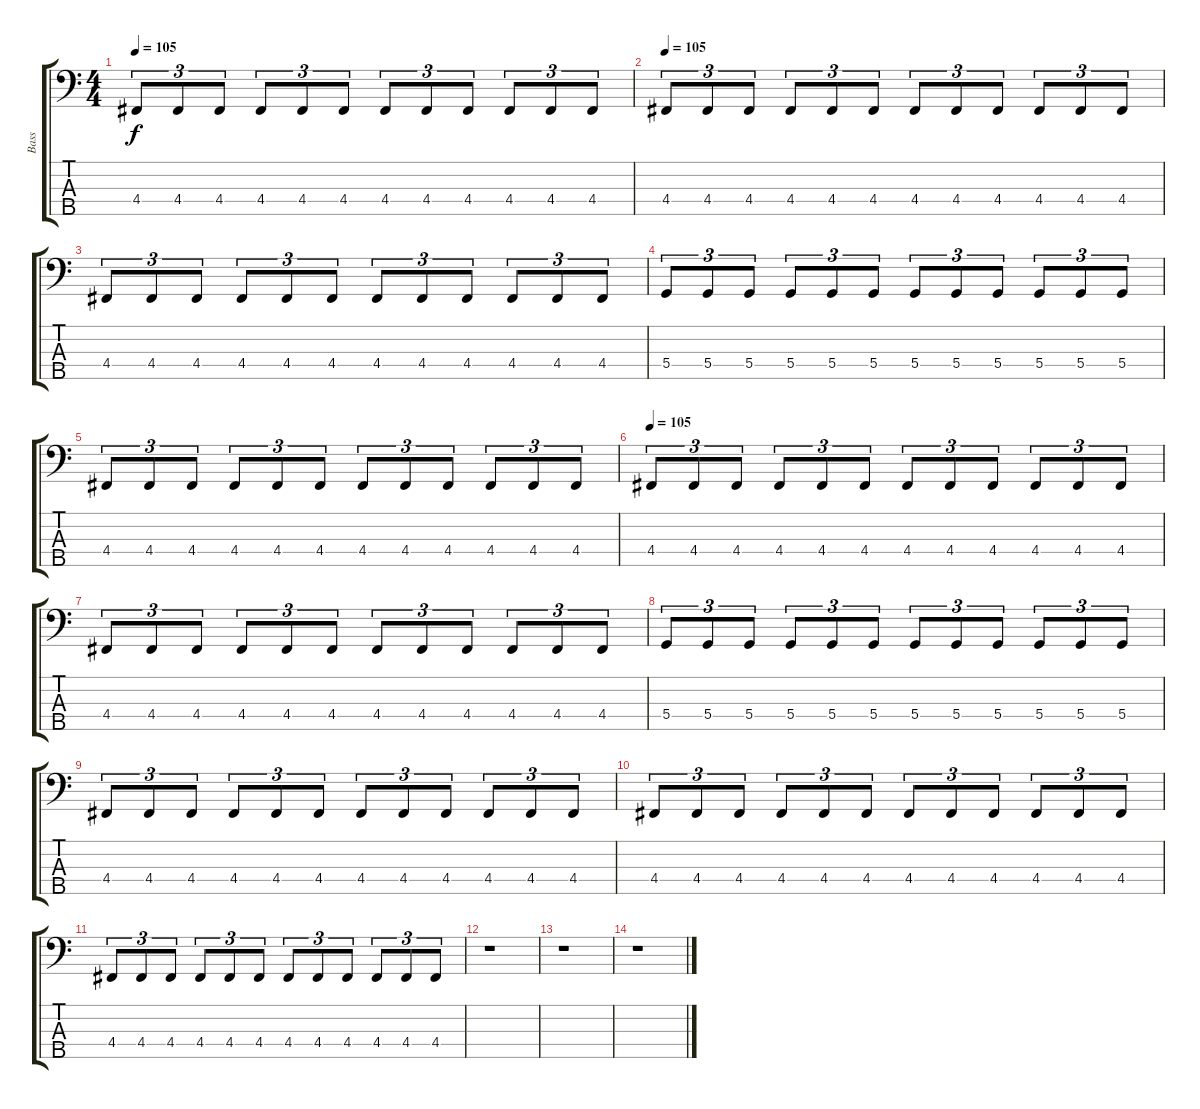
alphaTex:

\track ("Bass" "Bass") {instrument electricbassfinger}
\staff {score tabs}
\tuning (F2 C2 G1 D1 A0) {hide}
\ts (4 4)
\tempo 105
\clef f4
\ks c
4.4.8{tu (3 2) dy f} 4.4.8{tu (3 2)} 4.4.8{tu (3 2)} 4.4.8{tu (3 2)} 4.4.8{tu (3 2)} 4.4.8{tu (3 2)} 4.4.8{tu (3 2)} 4.4.8{tu (3 2)} 4.4.8{tu (3 2)} 4.4.8{tu (3 2)} 4.4.8{tu (3 2)} 4.4.8{tu (3 2)} |
\tempo 105
4.4.8{tu (3 2) volume 10} 4.4.8{tu (3 2)} 4.4.8{tu (3 2)} 4.4.8{tu (3 2)} 4.4.8{tu (3 2)} 4.4.8{tu (3 2)} 4.4.8{tu (3 2)} 4.4.8{tu (3 2)} 4.4.8{tu (3 2)} 4.4.8{tu (3 2)} 4.4.8{tu (3 2)} 4.4.8{tu (3 2)} |
4.4.8{tu (3 2)} 4.4.8{tu (3 2)} 4.4.8{tu (3 2)} 4.4.8{tu (3 2)} 4.4.8{tu (3 2)} 4.4.8{tu (3 2)} 4.4.8{tu (3 2)} 4.4.8{tu (3 2)} 4.4.8{tu (3 2)} 4.4.8{tu (3 2)} 4.4.8{tu (3 2)} 4.4.8{tu (3 2)} |
5.4.8{tu (3 2) volume 8} 5.4.8{tu (3 2)} 5.4.8{tu (3 2)} 5.4.8{tu (3 2)} 5.4.8{tu (3 2)} 5.4.8{tu (3 2)} 5.4.8{tu (3 2)} 5.4.8{tu (3 2)} 5.4.8{tu (3 2)} 5.4.8{tu (3 2)} 5.4.8{tu (3 2)} 5.4.8{tu (3 2)} |
4.4.8{tu (3 2)} 4.4.8{tu (3 2)} 4.4.8{tu (3 2)} 4.4.8{tu (3 2)} 4.4.8{tu (3 2)} 4.4.8{tu (3 2)} 4.4.8{tu (3 2)} 4.4.8{tu (3 2)} 4.4.8{tu (3 2)} 4.4.8{tu (3 2)} 4.4.8{tu (3 2)} 4.4.8{tu (3 2)} |
\tempo 105
4.4.8{tu (3 2) volume 6} 4.4.8{tu (3 2)} 4.4.8{tu (3 2)} 4.4.8{tu (3 2)} 4.4.8{tu (3 2)} 4.4.8{tu (3 2)} 4.4.8{tu (3 2)} 4.4.8{tu (3 2)} 4.4.8{tu (3 2)} 4.4.8{tu (3 2)} 4.4.8{tu (3 2)} 4.4.8{tu (3 2)} |
4.4.8{tu (3 2)} 4.4.8{tu (3 2)} 4.4.8{tu (3 2)} 4.4.8{tu (3 2)} 4.4.8{tu (3 2)} 4.4.8{tu (3 2)} 4.4.8{tu (3 2)} 4.4.8{tu (3 2)} 4.4.8{tu (3 2)} 4.4.8{tu (3 2)} 4.4.8{tu (3 2)} 4.4.8{tu (3 2)} |
5.4.8{tu (3 2) volume 4} 5.4.8{tu (3 2)} 5.4.8{tu (3 2)} 5.4.8{tu (3 2)} 5.4.8{tu (3 2)} 5.4.8{tu (3 2)} 5.4.8{tu (3 2)} 5.4.8{tu (3 2)} 5.4.8{tu (3 2)} 5.4.8{tu (3 2)} 5.4.8{tu (3 2)} 5.4.8{tu (3 2)} |
4.4.8{tu (3 2)} 4.4.8{tu (3 2)} 4.4.8{tu (3 2)} 4.4.8{tu (3 2)} 4.4.8{tu (3 2)} 4.4.8{tu (3 2)} 4.4.8{tu (3 2)} 4.4.8{tu (3 2)} 4.4.8{tu (3 2)} 4.4.8{tu (3 2)} 4.4.8{tu (3 2)} 4.4.8{tu (3 2)} |
4.4.8{tu (3 2) volume 0} 4.4.8{tu (3 2)} 4.4.8{tu (3 2)} 4.4.8{tu (3 2)} 4.4.8{tu (3 2)} 4.4.8{tu (3 2)} 4.4.8{tu (3 2)} 4.4.8{tu (3 2)} 4.4.8{tu (3 2)} 4.4.8{tu (3 2)} 4.4.8{tu (3 2)} 4.4.8{tu (3 2)} |
4.4.8{tu (3 2)} 4.4.8{tu (3 2)} 4.4.8{tu (3 2)} 4.4.8{tu (3 2)} 4.4.8{tu (3 2)} 4.4.8{tu (3 2)} 4.4.8{tu (3 2)} 4.4.8{tu (3 2)} 4.4.8{tu (3 2)} 4.4.8{tu (3 2)} 4.4.8{tu (3 2)} 4.4.8{tu (3 2)} |
r.1 |
r.1 |
r.1
